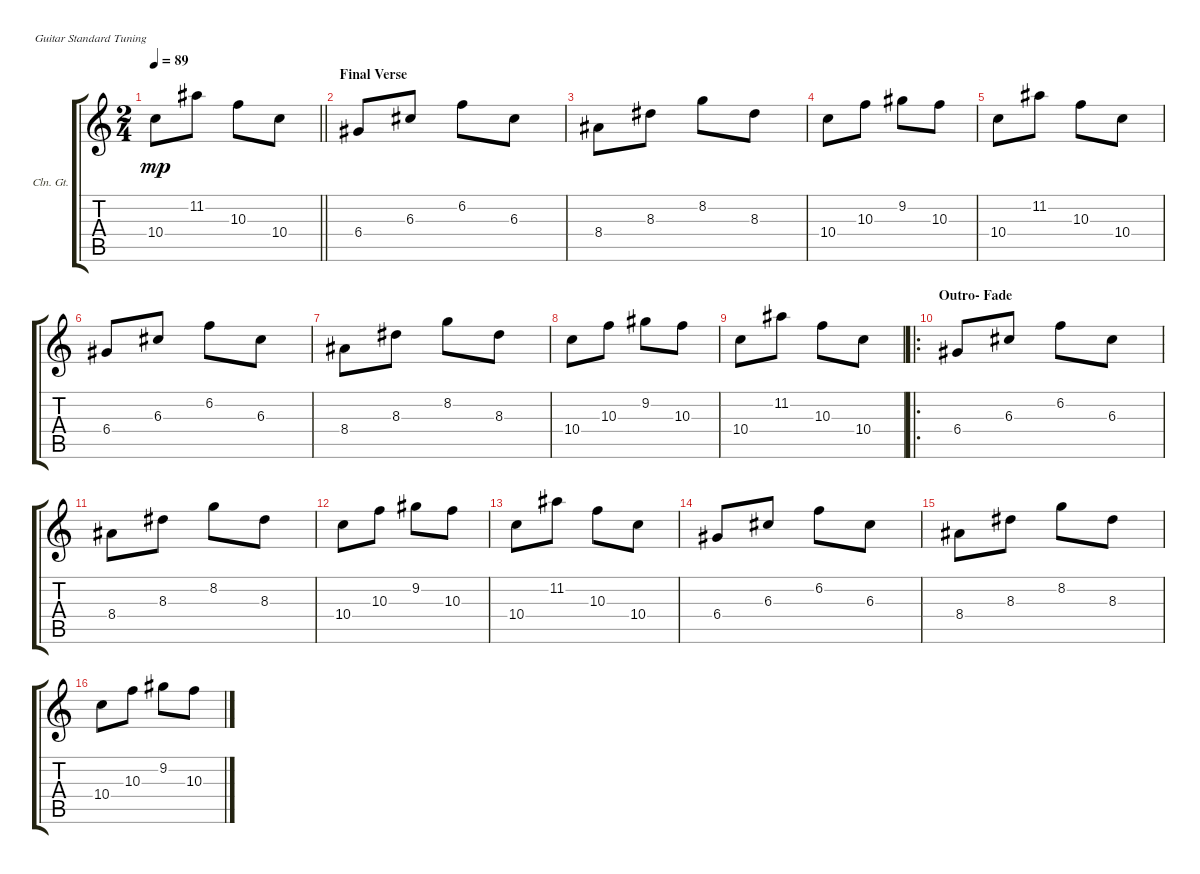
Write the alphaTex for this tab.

\bracketExtendMode groupsimilarinstruments
\firstSystemTrackNameOrientation horizontal
\otherSystemsTrackNameOrientation horizontal
\track ("Nii- Clean" "Cln. Gt.") {instrument acousticguitarsteel}
\staff {score tabs}
\tuning (E4 B3 G3 D3 A2 E2)
\ts (2 4)
\tempo 89
\clef g2
\barLineRight lightlight
\ks c
10.4.8{dy mp} 11.2.8 10.3.8 10.4.8 |
\section ("" "Final Verse")
6.4.8 6.3.8 6.2.8 6.3.8 |
8.4.8 8.3.8 8.2.8 8.3.8 |
10.4.8 10.3.8 9.2.8 10.3.8 |
10.4.8 11.2.8 10.3.8 10.4.8 |
6.4.8 6.3.8 6.2.8 6.3.8 |
8.4.8 8.3.8 8.2.8 8.3.8 |
10.4.8 10.3.8 9.2.8 10.3.8 |
10.4.8 11.2.8 10.3.8 10.4.8 |
\ro
\section ("" "Outro- Fade")
6.4.8 6.3.8 6.2.8 6.3.8 |
8.4.8 8.3.8 8.2.8 8.3.8 |
10.4.8 10.3.8 9.2.8 10.3.8 |
10.4.8 11.2.8 10.3.8 10.4.8 |
6.4.8 6.3.8 6.2.8 6.3.8 |
8.4.8 8.3.8 8.2.8 8.3.8 |
10.4.8 10.3.8 9.2.8 10.3.8
